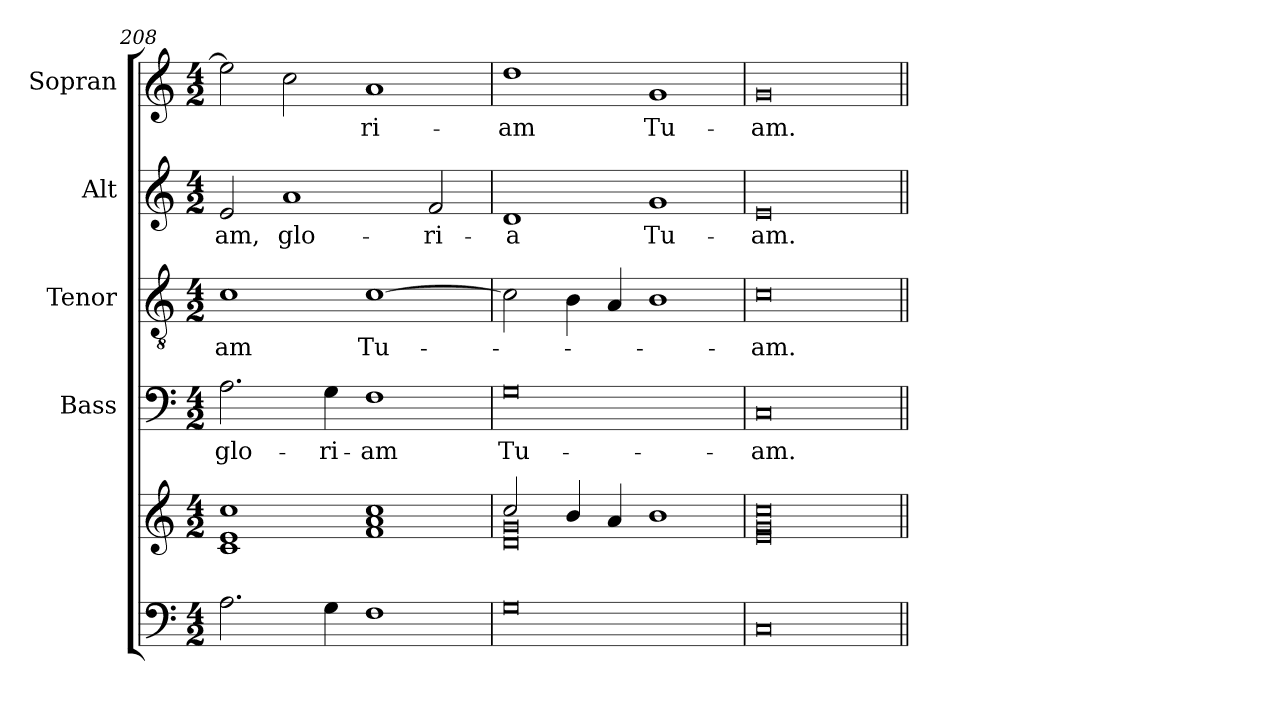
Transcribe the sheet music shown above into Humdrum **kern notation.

**kern	**kern	**kern	**text	**kern	**text	**kern	**text	**kern	**text
*part5	*part5	*part4	*part4	*part3	*part3	*part2	*part2	*part1	*part1
*staff6	*staff5	*staff4	*staff4	*staff3	*staff3	*staff2	*staff2	*staff1	*staff1
*	*	*I"Bass	*	*I"Tenor	*	*I"Alt	*	*I"Sopran	*
*	*	*I'B.	*	*I'T.	*	*I'A.	*	*I'S.	*
!!LO:PB:g=z
*clefF4	*clefG2	*clefF4	*	*clefGv2	*	*clefG2	*	*clefG2	*
*k[]	*k[]	*k[]	*	*k[]	*	*k[]	*	*k[]	*
*C:	*C:	*C:	*	*C:	*	*C:	*	*C:	*
*M4/2	*M4/2	*M4/2	*	*M4/2	*	*M4/2	*	*M4/2	*
=208	=208	=208	=208	=208	=208	=208	=208	=208	=208
!	!	!	!LO:LY:b	!	!LO:LY:b	!	!LO:LY:b	!	!
2.A\	1c 1e 1cc	2.A\	glo-	1c	-am	2e/	-am,	2ee\]	.
!	!	!	!	!	!	!	!LO:LY:b	!	!
.	.	.	.	.	.	1a	glo-	2cc\	.
!	!	!	!LO:LY:b	!	!	!	!	!	!
4G\	.	4G\	-ri-	.	.	.	.	.	.
!	!	!	!LO:LY:b	!	!LO:LY:b	!	!	!	!LO:LY:b
1F	1f 1a 1cc	1F	-am	[1c	Tu-	.	.	1a	-ri-
!	!	!	!	!	!	!	!LO:LY:b	!	!
.	.	.	.	.	.	2f/	-ri-	.	.
=209	=209	=209	=209	=209	=209	=209	=209	=209	=209
*	*^	*	*	*	*	*	*	*	*
!	!	!	!	!LO:LY:b	!	!	!	!LO:LY:b	!	!LO:LY:b
0G	2cc/	0d 0g	0G	Tu-	2c\]	.	1d	-a	1dd	-am
.	4b/	.	.	.	4B\	.	.	.	.	.
.	4a/	.	.	.	4A/	.	.	.	.	.
!	!	!	!	!	!	!	!	!LO:LY:b	!	!LO:LY:b
.	1b	.	.	.	1B	.	1g	Tu-	1g	Tu-
*	*v	*v	*	*	*	*	*	*	*	*
=210	=210	=210	=210	=210	=210	=210	=210	=210	=210
!	!	!	!LO:LY:b	!	!LO:LY:b	!	!LO:LY:b	!	!LO:LY:b
0C	0e 0g 0cc	0C	-am.	0c	-am.	0e	-am.	0g	-am.
=||	=||	=||	=||	=||	=||	=||	=||	=||	=||
*-	*-	*-	*-	*-	*-	*-	*-	*-	*-
